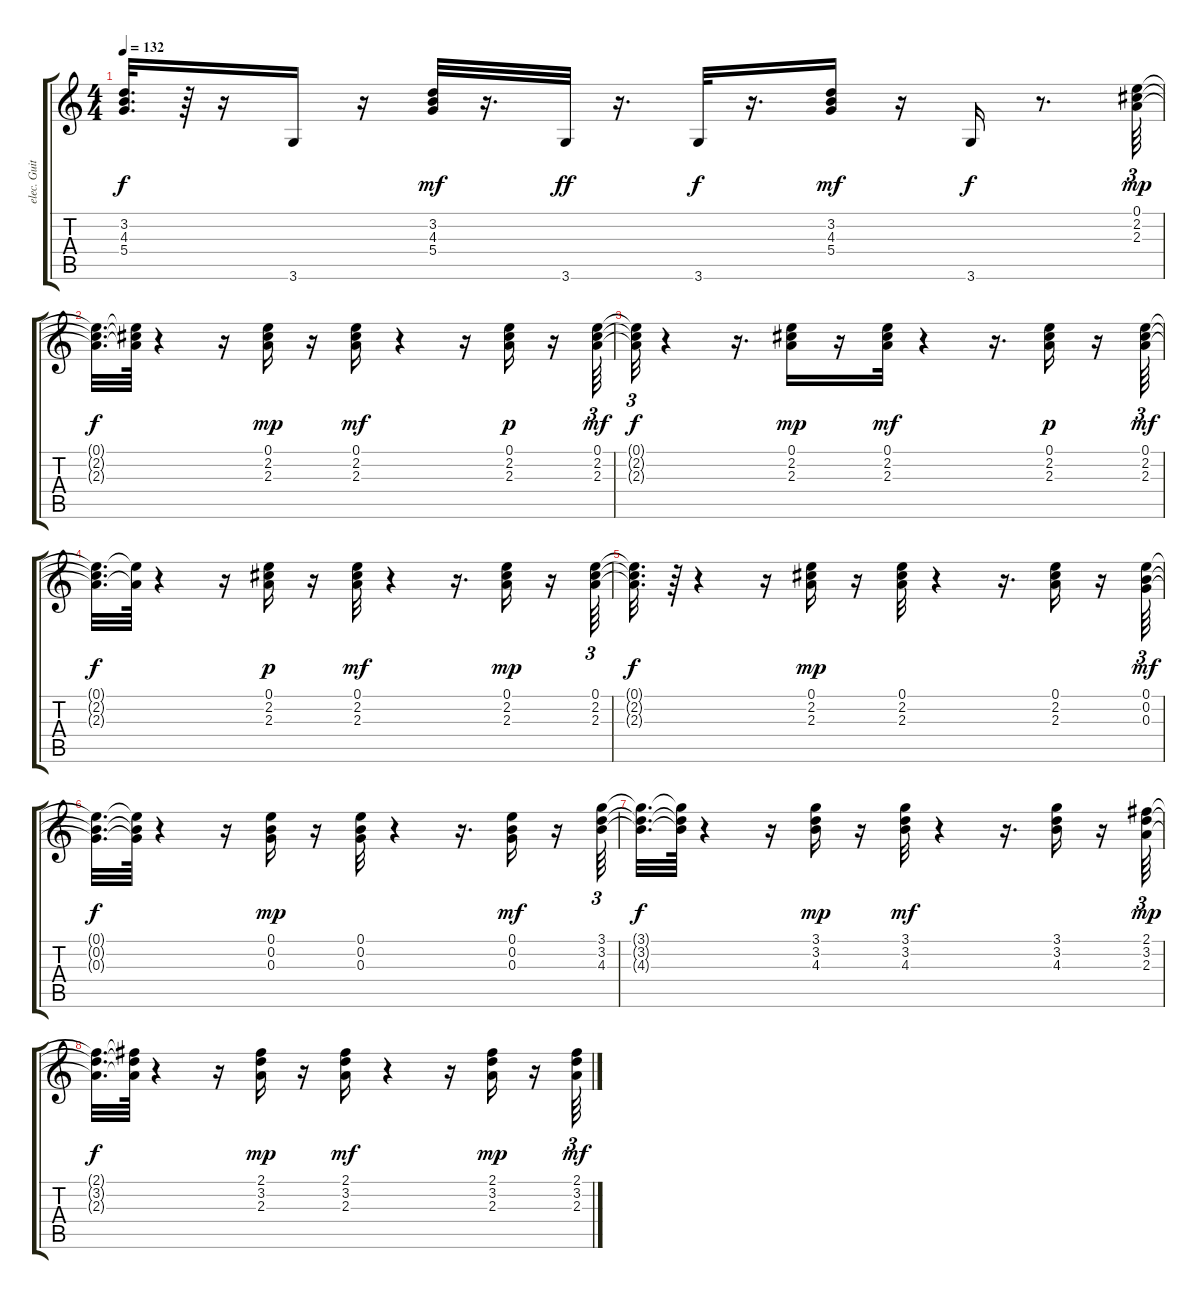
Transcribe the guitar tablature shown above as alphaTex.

\track ("elec. Guitar(clean)" "elec. Guit") {instrument electricguitarclean}
\staff {score tabs}
\tuning (E4 B3 G3 D3 A2 E2) {hide}
\ts (4 4)
\tempo 132
\clef g2
\ks c
(3.2{t} 4.3{t} 5.4{t}).32{d dy f} r.64 r.16 3.6.16 r.16 (3.2 4.3 5.4).32{dy mf} r.16{d} 3.6.32{dy ff} r.16{d} 3.6.32{dy f} r.16{d} (3.2 4.3 5.4).16{dy mf} r.16 3.6.16{dy f} r.8{d} (0.1 2.2 2.3).64{tu (3 2) dy mp} |
(0.1{t} 2.2{t} 2.3{t}).32{d dy f} (0.1{t} 2.2{t} 2.3{t}).64 r.4 r.16 (0.1 2.2 2.3).16{dy mp} r.16 (0.1 2.2 2.3).16{dy mf} r.4 r.16 (0.1 2.2 2.3).16{dy p} r.16 (0.1 2.2 2.3).64{tu (3 2) dy mf} |
(0.1{t} 2.2{t} 2.3{t}).32{tu (3 2) dy f} r.4 r.16{d} (0.1 2.2 2.3).16{dy mp} r.16 (0.1 2.2 2.3).32{dy mf} r.4 r.16{d} (0.1 2.2 2.3).16{dy p} r.16 (0.1 2.2 2.3).64{tu (3 2) dy mf} |
(0.1{t} 2.2{t} 2.3{t}).32{d dy f} (0.1{t} 2.3{t}).64 r.4 r.16 (0.1 2.2 2.3).16{dy p} r.16 (0.1 2.2 2.3).32{dy mf} r.4 r.16{d} (0.1 2.2 2.3).16{dy mp} r.16 (0.1 2.2 2.3).64{tu (3 2)} |
(0.1{t} 2.2{t} 2.3{t}).32{d dy f} r.64 r.4 r.16 (0.1 2.2 2.3).16{dy mp} r.16 (0.1 2.2 2.3).32 r.4 r.16{d} (0.1 2.2 2.3).16 r.16 (0.1 0.2 0.3).64{tu (3 2) dy mf} |
(0.1{t} 0.2{t} 0.3{t}).32{d dy f} (0.1{t} 0.2{t} 0.3{t}).64 r.4 r.16 (0.1 0.2 0.3).16{dy mp} r.16 (0.1 0.2 0.3).32 r.4 r.16{d} (0.1 0.2 0.3).16{dy mf} r.16 (3.1 3.2 4.3).64{tu (3 2)} |
(3.1{t} 3.2{t} 4.3{t}).32{d dy f} (3.1{t} 3.2{t} 4.3{t}).64 r.4 r.16 (3.1 3.2 4.3).16{dy mp} r.16 (3.1 3.2 4.3).32{dy mf} r.4 r.16{d} (3.1 3.2 4.3).16 r.16 (2.1 3.2 2.3).64{tu (3 2) dy mp} |
(2.1{t} 3.2{t} 2.3{t}).32{d dy f} (2.1{t} 3.2{t} 2.3{t}).64 r.4 r.16 (2.1 3.2 2.3).16{dy mp} r.16 (2.1 3.2 2.3).16{dy mf} r.4 r.16 (2.1 3.2 2.3).16{dy mp} r.16 (2.1 3.2 2.3).64{tu (3 2) dy mf}
